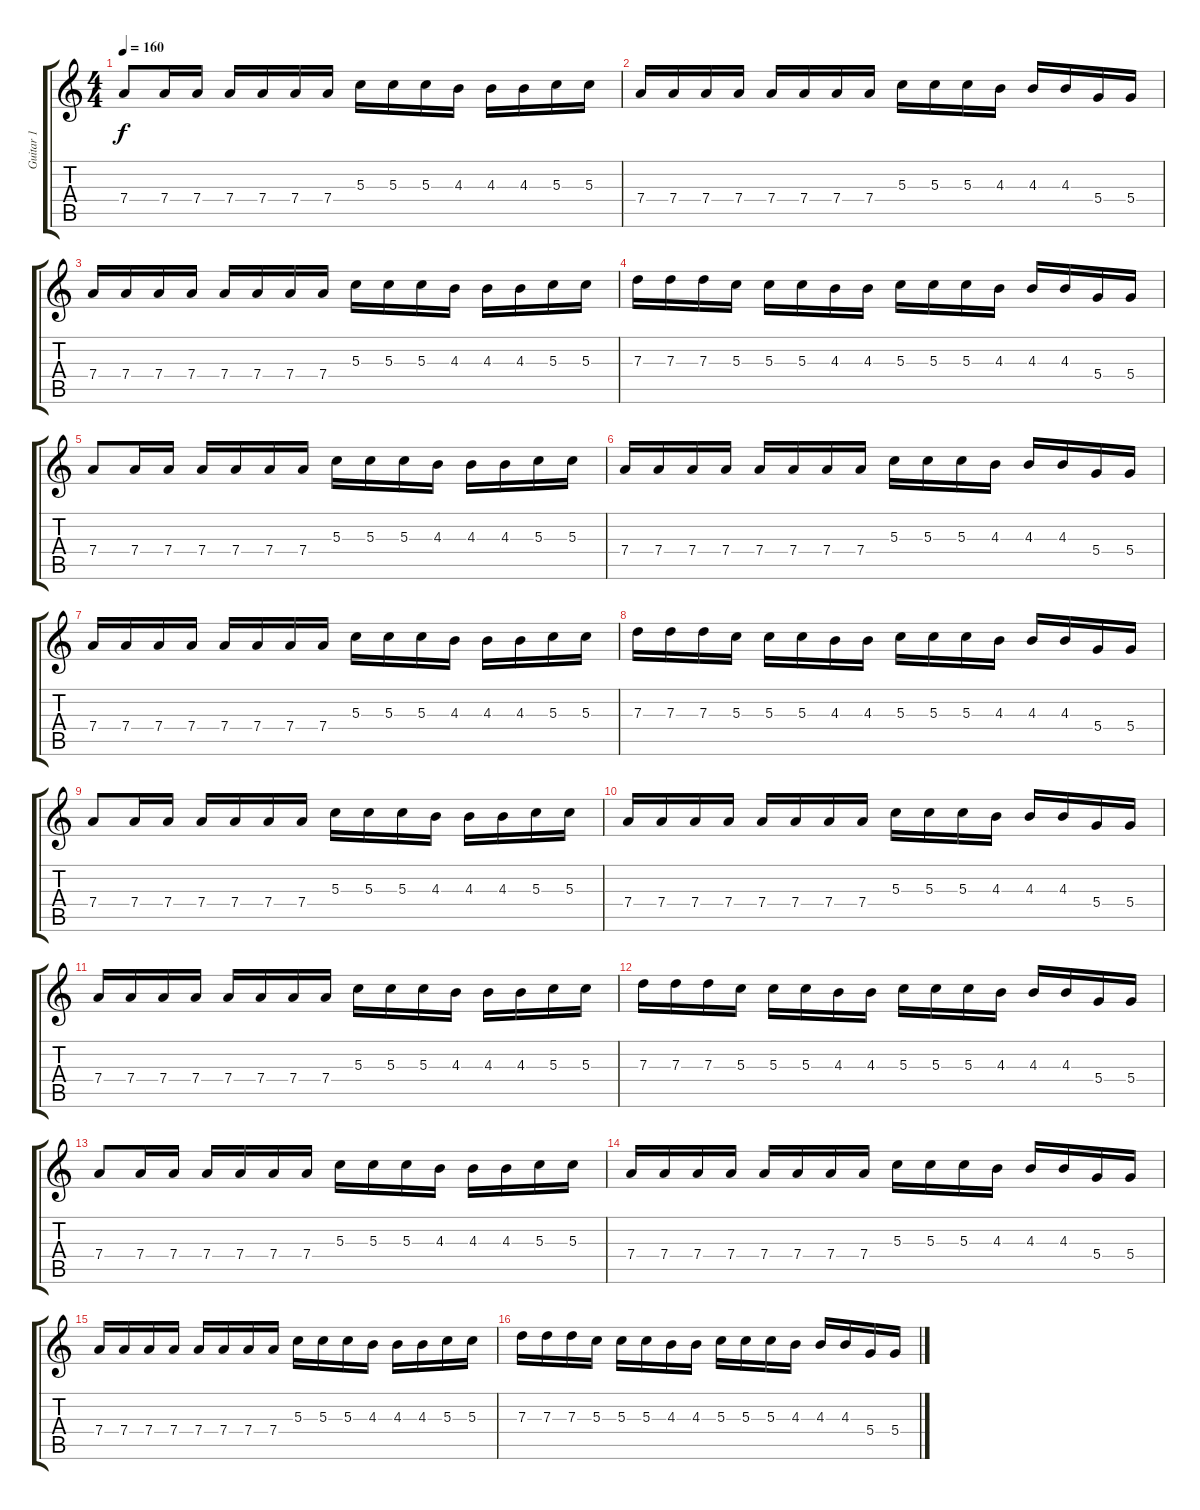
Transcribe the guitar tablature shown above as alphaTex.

\track ("Guitar 1" "Guitar 1") {instrument distortionguitar}
\staff {score tabs}
\tuning (E4 B3 G3 D3 A2 D2) {hide}
\ts (4 4)
\tempo 160
\clef g2
\ks c
7.4.8{dy f instrument distortionguitar} 7.4.16 7.4.16 7.4.16 7.4.16 7.4.16 7.4.16 5.3.16 5.3.16 5.3.16 4.3.16 4.3.16 4.3.16 5.3.16 5.3.16 |
7.4.16 7.4.16 7.4.16 7.4.16 7.4.16 7.4.16 7.4.16 7.4.16 5.3.16 5.3.16 5.3.16 4.3.16 4.3.16 4.3.16 5.4.16 5.4.16 |
7.4.16 7.4.16 7.4.16 7.4.16 7.4.16 7.4.16 7.4.16 7.4.16 5.3.16 5.3.16 5.3.16 4.3.16 4.3.16 4.3.16 5.3.16 5.3.16 |
7.3.16 7.3.16 7.3.16 5.3.16 5.3.16 5.3.16 4.3.16 4.3.16 5.3.16 5.3.16 5.3.16 4.3.16 4.3.16 4.3.16 5.4.16 5.4.16 |
7.4.8 7.4.16 7.4.16 7.4.16 7.4.16 7.4.16 7.4.16 5.3.16 5.3.16 5.3.16 4.3.16 4.3.16 4.3.16 5.3.16 5.3.16 |
7.4.16 7.4.16 7.4.16 7.4.16 7.4.16 7.4.16 7.4.16 7.4.16 5.3.16 5.3.16 5.3.16 4.3.16 4.3.16 4.3.16 5.4.16 5.4.16 |
7.4.16 7.4.16 7.4.16 7.4.16 7.4.16 7.4.16 7.4.16 7.4.16 5.3.16 5.3.16 5.3.16 4.3.16 4.3.16 4.3.16 5.3.16 5.3.16 |
7.3.16 7.3.16 7.3.16 5.3.16 5.3.16 5.3.16 4.3.16 4.3.16 5.3.16 5.3.16 5.3.16 4.3.16 4.3.16 4.3.16 5.4.16 5.4.16 |
7.4.8 7.4.16 7.4.16 7.4.16 7.4.16 7.4.16 7.4.16 5.3.16 5.3.16 5.3.16 4.3.16 4.3.16 4.3.16 5.3.16 5.3.16 |
7.4.16 7.4.16 7.4.16 7.4.16 7.4.16 7.4.16 7.4.16 7.4.16 5.3.16 5.3.16 5.3.16 4.3.16 4.3.16 4.3.16 5.4.16 5.4.16 |
7.4.16 7.4.16 7.4.16 7.4.16 7.4.16 7.4.16 7.4.16 7.4.16 5.3.16 5.3.16 5.3.16 4.3.16 4.3.16 4.3.16 5.3.16 5.3.16 |
7.3.16 7.3.16 7.3.16 5.3.16 5.3.16 5.3.16 4.3.16 4.3.16 5.3.16 5.3.16 5.3.16 4.3.16 4.3.16 4.3.16 5.4.16 5.4.16 |
7.4.8 7.4.16 7.4.16 7.4.16 7.4.16 7.4.16 7.4.16 5.3.16 5.3.16 5.3.16 4.3.16 4.3.16 4.3.16 5.3.16 5.3.16 |
7.4.16 7.4.16 7.4.16 7.4.16 7.4.16 7.4.16 7.4.16 7.4.16 5.3.16 5.3.16 5.3.16 4.3.16 4.3.16 4.3.16 5.4.16 5.4.16 |
7.4.16 7.4.16 7.4.16 7.4.16 7.4.16 7.4.16 7.4.16 7.4.16 5.3.16 5.3.16 5.3.16 4.3.16 4.3.16 4.3.16 5.3.16 5.3.16 |
7.3.16 7.3.16 7.3.16 5.3.16 5.3.16 5.3.16 4.3.16 4.3.16 5.3.16 5.3.16 5.3.16 4.3.16 4.3.16 4.3.16 5.4.16 5.4.16
